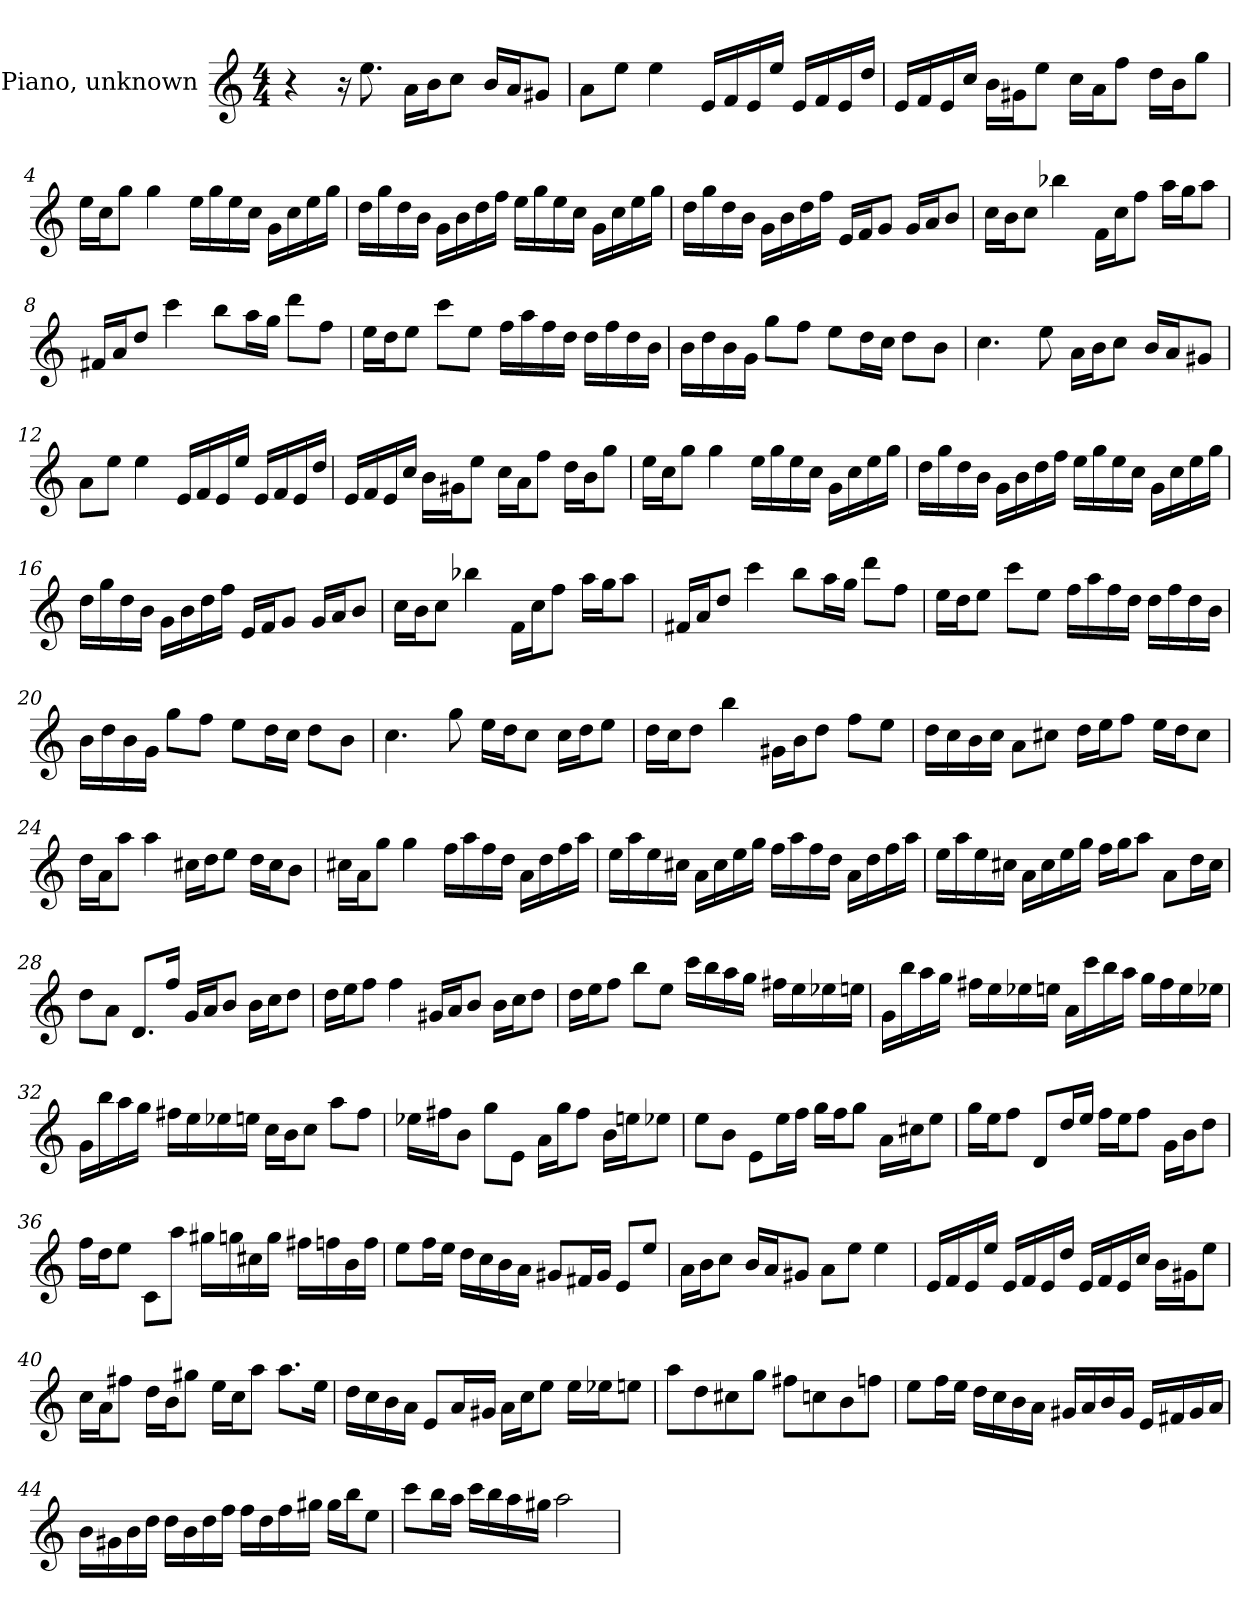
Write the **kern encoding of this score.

**kern
*part1
*staff1
*I"Piano, unknown
*I'Pno.
*clefG2
*k[]
*M4/4
*MM120
=1
4r
16r
8.ee\
16a\LL
16b\J
8cc\J
16b/LL
16a/J
8g#X/J
=2
8a\L
8ee\J
4ee\
16e/LL
16f/
16e/
16ee/JJ
16e/LL
16f/
16e/
16dd/JJ
=3
16e/LL
16f/
16e/
16cc/JJ
16b\LL
16g#X\J
8ee\J
16cc\LL
16a\J
8ff\J
16dd\LL
16b\J
8gg\J
!!LO:LB:g=z
=4
16ee\LL
16cc\J
8gg\J
4gg\
16ee\LL
16gg\
16ee\
16cc\JJ
16g\LL
16cc\
16ee\
16gg\JJ
=5
16dd\LL
16gg\
16dd\
16b\JJ
16g\LL
16b\
16dd\
16ff\JJ
16ee\LL
16gg\
16ee\
16cc\JJ
16g\LL
16cc\
16ee\
16gg\JJ
=6
16dd\LL
16gg\
16dd\
16b\JJ
16g\LL
16b\
16dd\
16ff\JJ
16e/LL
16f/J
8g/J
16g/LL
16a/J
8b/J
!!LO:LB:g=z
=7
16cc\LL
16b\J
8cc\J
4bb-X\
16f\LL
16cc\J
8ff\J
16aa\LL
16gg\J
8aa\J
=8
16f#X/LL
16a/J
8dd/J
4ccc\
8bb\L
16aa\L
16gg\JJ
8ddd\L
8ff\J
=9
16ee\LL
16dd\J
8ee\J
8ccc\L
8ee\J
16ff\LL
16aa\
16ff\
16dd\JJ
16dd\LL
16ff\
16dd\
16b\JJ
=10
16b\LL
16dd\
16b\
16g\JJ
8gg\L
8ff\J
8ee\L
16dd\L
16cc\JJ
8dd\L
8b\J
!!LO:LB:g=z
=11
4.cc\
8ee\
16a\LL
16b\J
8cc\J
16b/LL
16a/J
8g#X/J
=12
8a\L
8ee\J
4ee\
16e/LL
16f/
16e/
16ee/JJ
16e/LL
16f/
16e/
16dd/JJ
=13
16e/LL
16f/
16e/
16cc/JJ
16b\LL
16g#X\J
8ee\J
16cc\LL
16a\J
8ff\J
16dd\LL
16b\J
8gg\J
=14
16ee\LL
16cc\J
8gg\J
4gg\
16ee\LL
16gg\
16ee\
16cc\JJ
16g\LL
16cc\
16ee\
16gg\JJ
!!LO:LB:g=z
=15
16dd\LL
16gg\
16dd\
16b\JJ
16g\LL
16b\
16dd\
16ff\JJ
16ee\LL
16gg\
16ee\
16cc\JJ
16g\LL
16cc\
16ee\
16gg\JJ
=16
16dd\LL
16gg\
16dd\
16b\JJ
16g\LL
16b\
16dd\
16ff\JJ
16e/LL
16f/J
8g/J
16g/LL
16a/J
8b/J
=17
16cc\LL
16b\J
8cc\J
4bb-X\
16f\LL
16cc\J
8ff\J
16aa\LL
16gg\J
8aa\J
!!LO:LB:g=z
=18
16f#X/LL
16a/J
8dd/J
4ccc\
8bb\L
16aa\L
16gg\JJ
8ddd\L
8ff\J
=19
16ee\LL
16dd\J
8ee\J
8ccc\L
8ee\J
16ff\LL
16aa\
16ff\
16dd\JJ
16dd\LL
16ff\
16dd\
16b\JJ
=20
16b\LL
16dd\
16b\
16g\JJ
8gg\L
8ff\J
8ee\L
16dd\L
16cc\JJ
8dd\L
8b\J
=21
4.cc\
8gg\
16ee\LL
16dd\J
8cc\J
16cc\LL
16dd\J
8ee\J
!!LO:LB:g=z
=22
16dd\LL
16cc\J
8dd\J
4bb\
16g#X\LL
16b\J
8dd\J
8ff\L
8ee\J
=23
16dd\LL
16cc\
16b\
16cc\JJ
8a\L
8cc#X\J
16dd\LL
16ee\J
8ff\J
16ee\LL
16dd\J
8cc#\J
=24
16dd\LL
16a\J
8aa\J
4aa\
16cc#X\LL
16dd\J
8ee\J
16dd\LL
16cc#\J
8b\J
=25
16cc#X\LL
16a\J
8gg\J
4gg\
16ff\LL
16aa\
16ff\
16dd\JJ
16a\LL
16dd\
16ff\
16aa\JJ
!!LO:LB:g=z
=26
16ee\LL
16aa\
16ee\
16cc#X\JJ
16a\LL
16cc#\
16ee\
16gg\JJ
16ff\LL
16aa\
16ff\
16dd\JJ
16a\LL
16dd\
16ff\
16aa\JJ
=27
16ee\LL
16aa\
16ee\
16cc#X\JJ
16a\LL
16cc#\
16ee\
16gg\JJ
16ff\LL
16gg\J
8aa\J
8a\L
16dd\L
16cc#\JJ
=28
8dd\L
8a\J
8.d/L
16ff/Jk
16g/LL
16a/J
8b/J
16b\LL
16cc\J
8dd\J
!!LO:LB:g=z
=29
16dd\LL
16ee\J
8ff\J
4ff\
16g#X/LL
16a/J
8b/J
16b\LL
16cc\J
8dd\J
=30
16dd\LL
16ee\J
8ff\J
8bb\L
8ee\J
16ccc\LL
16bb\
16aa\
16gg\JJ
16ff#X\LL
16ee\
16ee-X\
16een\JJ
=31
16g\LL
16bb\
16aa\
16gg\JJ
16ff#X\LL
16ee\
16ee-X\
16een\JJ
16a\LL
16ccc\
16bb\
16aa\JJ
16gg\LL
16ff#\
16ee\
16ee-X\JJ
!!LO:LB:g=z
=32
16g\LL
16bb\
16aa\
16gg\JJ
16ff#X\LL
16ee\
16ee-X\
16een\JJ
16cc\LL
16b\J
8cc\J
8aa\L
8ff#\J
=33
16ee-X\LL
16ff#X\J
8b\J
8gg\L
8e\J
16a\LL
16gg\J
8ff#\J
16b\LL
16een\J
8ee-X\J
=34
8ee\L
8b\J
8e\L
16ee\L
16ff\JJ
16gg\LL
16ff\J
8gg\J
16a\LL
16cc#X\J
8ee\J
!!LO:LB:g=z
=35
16gg\LL
16ee\J
8ff\J
8d/L
16dd/L
16ee/JJ
16ff\LL
16ee\J
8ff\J
16g\LL
16b\J
8dd\J
=36
16ff\LL
16dd\J
8ee\J
8c\L
8aa\J
16gg#X\LL
16ggn\
16cc#X\
16gg\JJ
16ff#X\LL
16ffn\
16b\
16ff\JJ
=37
8ee\L
16ff\L
16ee\JJ
16dd\LL
16cc\
16b\
16a\JJ
8g#X/L
16f#X/L
16g#/JJ
8e/L
8ee/J
!!LO:PB:g=z
=38
16a\LL
16b\J
8cc\J
16b/LL
16a/J
8g#X/J
8a\L
8ee\J
4ee\
=39
16e/LL
16f/
16e/
16ee/JJ
16e/LL
16f/
16e/
16dd/JJ
16e/LL
16f/
16e/
16cc/JJ
16b\LL
16g#X\J
8ee\J
=40
16cc\LL
16a\J
8ff#X\J
16dd\LL
16b\J
8gg#X\J
16ee\LL
16cc\J
8aa\J
8.aa\L
16ee\Jk
!!LO:LB:g=z
=41
16dd\LL
16cc\
16b\
16a\JJ
8e/L
16a/L
16g#X/JJ
16a\LL
16cc\J
8ee\J
16ee\LL
16ee-X\J
8een\J
=42
8aa\L
8dd\
8cc#X\
8gg\J
8ff#X\L
8ccn\
8b\
8ffn\J
=43
8ee\L
16ff\L
16ee\JJ
16dd\LL
16cc\
16b\
16a\JJ
16g#X/LL
16a/
16b/
16g#/JJ
16e/LL
16f#X/
16g#/
16a/JJ
!!LO:LB:g=z
=44
16b\LL
16g#X\
16b\
16dd\JJ
16dd\LL
16b\
16dd\
16ff\JJ
16ff\LL
16dd\
16ff\
16gg#X\JJ
16gg#\LL
16bb\J
8ee\J
=45
8ccc\L
16bb\L
16aa\JJ
16ccc\LL
16bb\
16aa\
16gg#X\JJ
2aa\
=
*-
